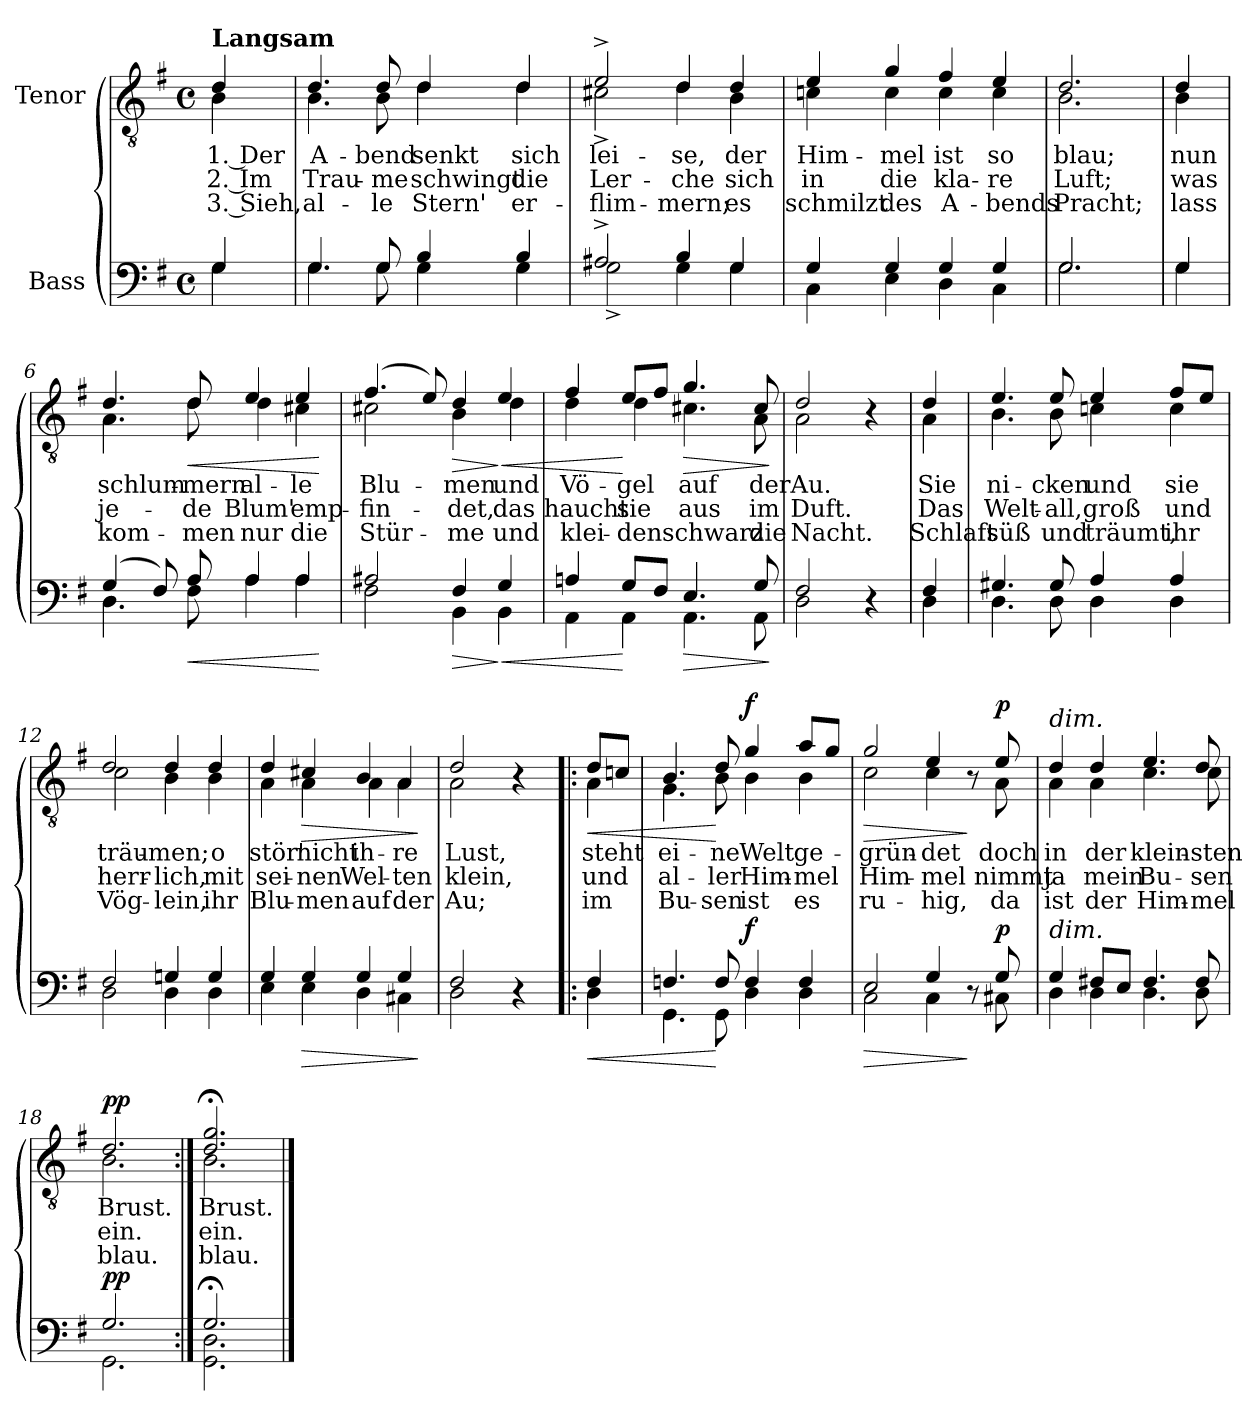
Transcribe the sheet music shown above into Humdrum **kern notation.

**kern	**dynam	**kern	**text	**text	**text	**dynam
*part2	*part2	*part1	*part1	*part1	*part1	*part1
*staff2	*staff2	*staff1	*staff1	*staff1	*staff1	*staff1
*I"Bass	*	*I"Tenor	*	*	*	*
*clefF4	*	*clefGv2	*	*	*	*
*k[f#]	*	*k[f#]	*	*	*	*
*M4/4	*	*M4/4	*	*	*	*
*met(c)	*	*met(c)	*	*	*	*
=	=	=	=	=	=	=
*^	*	*^	*	*	*	*
!	!	!	!LO:TX:a:B:t=Langsam	!	!	!	!	!
4G/	4G\	.	4d/	4B\	1. Der	2. Im	3. Sieh,	.
=1	=1	=1	=1	=1	=1	=1	=1	=1
4.G/	4.G\	.	4.d/	4.B\	A-	Trau-	al-	.
8G/	8G\	.	8d/	8B\	-bend	-me	-le	.
4B/	4G\	.	4d/	4d\	senkt	schwingt	Stern'	.
4B/	4G\	.	4d/	4d\	sich	die	er-	.
=2	=2	=2	=2	=2	=2	=2	=2	=2
2A#X^/	2G^\	.	2e^/	2c#X^\	lei-	Ler-	-flim-	.
4B/	4G\	.	4d/	4d\	-se,	-che	-mern;	.
4G/	4G\	.	4d/	4B\	der	sich	es	.
=3	=3	=3	=3	=3	=3	=3	=3	=3
4G/	4C\	.	4e/	4cn\	Him-	in	schmilzt	.
4G/	4E\	.	4g/	4c\	-mel	die	des	.
4G/	4D\	.	4f#/	4c\	ist	kla-	A-	.
4G/	4C\	.	4e/	4c\	so	-re	-bends	.
=4	=4	=4	=4	=4	=4	=4	=4	=4
2.G/	2.G\	.	2.d/	2.B\	blau;	Luft;	Pracht;	.
!!LO:LB:g=z	!!
=5	=5	=5	=5	=5	=5	=5	=5	=5
4G/	4G\	.	4d/	4B\	nun	was	lass	.
=6	=6	=6	=6	=6	=6	=6	=6	=6
(4G/	4.D\	.	4.d/	4.A\	schlum-	je-	kom-	.
8F#/)	.	.	.	.	.	.	.	.
!	!	!LO:HP:b	!	!	!	!	!	!LO:HP:b
8A/	8F#\	<	8d/	8d\	-mern	-de	-men	<
4A/	4A\	.	4e/	4d\	al-	Blum'	nur	.
4A/	4A\	.	4e/	4c#X\	-le	emp-	die	.
*v	*v	*	*	*	*	*	*	*
*	*	*v	*v	*	*	*	*
.	[	.	.	.	.	[
=7	=7	=7	=7	=7	=7	=7
*^	*	*^	*	*	*	*
2A#X/	2F#\	.	(4.f#/	2c#X\	Blu-	-fin-	Stür-	.
.	.	.	8e/)	.	.	.	.	.
!	!	!LO:HP:b	!	!	!	!	!	!LO:HP:b
4F#/	4BB\	>	4d/	4B\	-men	-det,	-me	>
!	!	!LO:HP:n=1:b	!	!	!	!	!	!LO:HP:n=1:b
4G/	4BB\	] <	4e/	4d\	und	das	und	] <
=8	=8	=8	=8	=8	=8	=8	=8	=8
4An/	4AA\	.	4f#/	4d\	Vö-	haucht	klei-	.
8G/L	4AA\	[	8e/L	4d\	-gel	sie	-den	[
8F#/J	.	.	8f#/J	.	.	.	.	.
!	!	!LO:HP:b	!	!	!	!	!	!LO:HP:b
4.E/	4.AA\	>	4.g/	4.c#X\	auf	aus	schwarz	>
8G/	8AA\	.	8c#/	8A\	der	im	die	.
*v	*v	*	*	*	*	*	*	*
*	*	*v	*v	*	*	*	*
.	]	.	.	.	.	]
=9	=9	=9	=9	=9	=9	=9
*^	*	*^	*	*	*	*
2F#/	2D\	.	2d/	2A\	Au.	Duft.	Nacht.	.
4r	4ryy	.	4r	4ryy	.	.	.	.
!!LO:LB:g=z	!!
=10	=10	=10	=10	=10	=10	=10	=10	=10
4F#/	4D\	.	4d/	4A\	Sie	Das	Schlaft	.
=11	=11	=11	=11	=11	=11	=11	=11	=11
4.G#X/	4.D\	.	4.e/	4.B\	ni-	Welt-	süß	.
8G#/	8D\	.	8e/	8B\	-cken	-all,	und	.
4A/	4D\	.	4e/	4cn\	und	groß	träumt,	.
4A/	4D\	.	8f#/L	4c\	sie	und	ihr	.
.	.	.	8e/J	.	.	.	.	.
=12	=12	=12	=12	=12	=12	=12	=12	=12
2F#/	2D\	.	2d/	2c\	träu-	herr-	Vög-	.
4Gn/	4D\	.	4d/	4B\	-men;	-lich,	-lein,	.
4G/	4D\	.	4d/	4B\	o	mit	ihr	.
=13	=13	=13	=13	=13	=13	=13	=13	=13
4G/	4E\	.	4d/	4A\	stör'	sei-	Blu-	.
!	!	!LO:HP:b	!	!	!	!	!	!LO:HP:b
4G/	4E\	>	4c#X/	4A\	nicht	-nen	-men	>
4G/	4D\	.	4B/	4A\	ih-	Wel-	auf	.
4G/	4C#X\	.	4A/	4A\	-re	-ten	der	.
*v	*v	*	*	*	*	*	*	*
*	*	*v	*v	*	*	*	*
.	]	.	.	.	.	]
=14	=14	=14	=14	=14	=14	=14
*^	*	*^	*	*	*	*
2F#/	2D\	.	2d/	2A\	Lust,	klein,	Au;	.
4r	4ryy	.	4r	4ryy	.	.	.	.
!!LO:LB:g=z	!!
=14X1!|:	=14X1!|:	=14X1!|:	=14X1!|:	=14X1!|:	=14X1!|:	=14X1!|:	=14X1!|:	=14X1!|:
!	!	!LO:HP:b	!	!	!	!	!	!LO:HP:b
4F#/	4D\	<	8d/L	4A\	steht	und	im	<
.	.	.	8cn/J	.	.	.	.	.
=15	=15	=15	=15	=15	=15	=15	=15	=15
4.Fn/	4.GG\	.	4.B/	4.G\	ei-	al-	Bu-	.
8F/	8GG\	[	8d/	8B\	-ne	-ler	-sen	[
!	!	!LO:DY:a	!	!	!	!	!	!LO:DY:a
4F/	4D\	f	4g/	4B\	Welt	Him-	ist	f
4F/	4D\	.	8a/L	4B\	ge-	-mel	es	.
.	.	.	8g/J	.	.	.	.	.
=16	=16	=16	=16	=16	=16	=16	=16	=16
!	!	!LO:HP:b	!	!	!	!	!	!LO:HP:b
2E/	2C\	>	2g/	2c\	-grün-	Him-	ru-	>
4G/	4C\	.	4e/	4c\	-det	-mel	-hig,	.
8r	8ryy	]	8r	8ryy	.	.	.	]
!	!	!LO:DY:a	!	!	!	!	!	!LO:DY:a
8G/	8C#X\	p	8e/	8A\	doch	nimmt	da	p
=17	=17	=17	=17	=17	=17	=17	=17	=17
!	!	!	!LO:TX:a:i:t=dim.	!	!	!	!	!
!LO:TX:a:i:t=dim.	!	!	!	!	!	!	!	!
4G/	4D\	.	4d/	4A\	in	ja	ist	.
8F#X/L	4D\	.	4d/	4A\	der	mein	der	.
8E/J	.	.	.	.	.	.	.	.
4.F#/	4.D\	.	4.e/	4.c\	klein-	Bu-	Him-	.
8F#/	8D\	.	8d/	8c\	-sten	-sen	-mel	.
=18	=18	=18	=18	=18	=18	=18	=18	=18
!	!	!LO:DY:a	!	!	!	!	!	!LO:DY:a
2.G/	2.GG\	pp	2.d/	2.B\	Brust.	ein.	blau.	pp
=19:|!	=19:|!	=19:|!	=19:|!	=19:|!	=19:|!	=19:|!	=19:|!	=19:|!
2.G;</	2.GG\ 2.D\	.	2.d/;< 2.g/;<	2.B\	Brust.	ein.	blau.	.
*v	*v	*	*	*	*	*	*	*
*	*	*v	*v	*	*	*	*
==	==	==	==	==	==	==
*-	*-	*-	*-	*-	*-	*-
